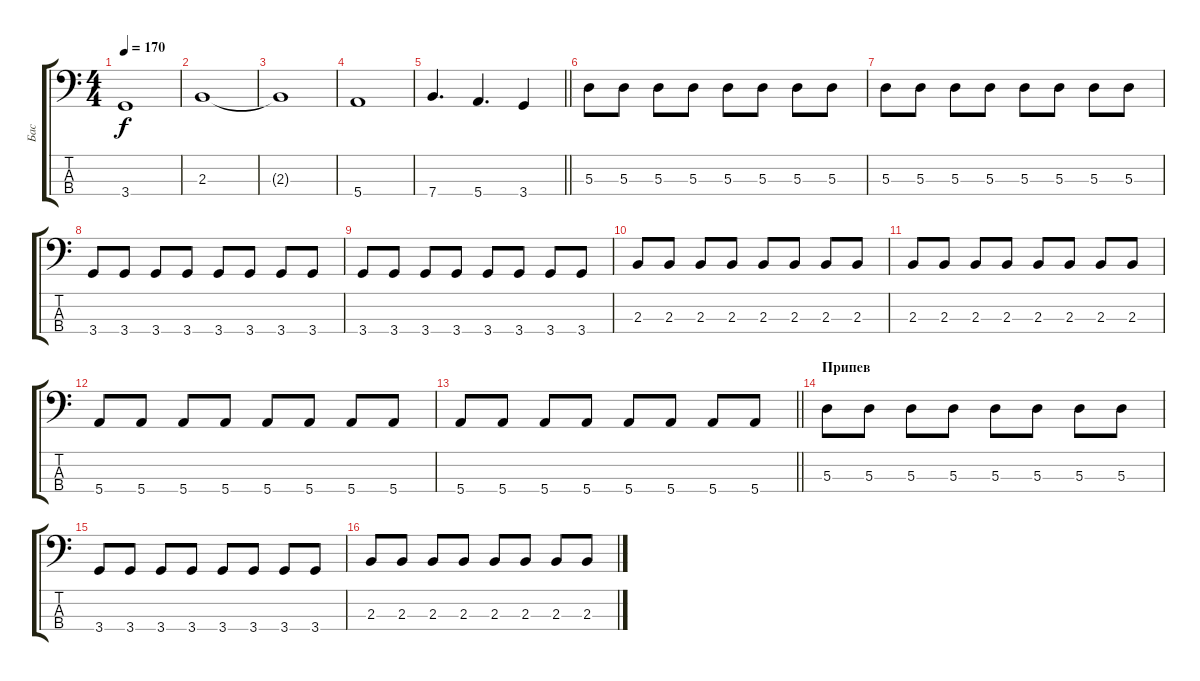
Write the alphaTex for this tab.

\track ("Бас" "Бас") {instrument electricbassfinger}
\staff {score tabs}
\tuning (G2 D2 A1 E1) {hide}
\ts (4 4)
\tempo 170
\clef f4
\ks c
3.4{t}.1{dy f} |
2.3.1 |
2.3{t}.1 |
5.4.1 |
\barLineRight lightlight
7.4.4{d} 5.4.4{d} 3.4.4 |
5.3.8 5.3.8 5.3.8 5.3.8 5.3.8 5.3.8 5.3.8 5.3.8 |
5.3.8 5.3.8 5.3.8 5.3.8 5.3.8 5.3.8 5.3.8 5.3.8 |
3.4.8 3.4.8 3.4.8 3.4.8 3.4.8 3.4.8 3.4.8 3.4.8 |
3.4.8 3.4.8 3.4.8 3.4.8 3.4.8 3.4.8 3.4.8 3.4.8 |
2.3.8 2.3.8 2.3.8 2.3.8 2.3.8 2.3.8 2.3.8 2.3.8 |
2.3.8 2.3.8 2.3.8 2.3.8 2.3.8 2.3.8 2.3.8 2.3.8 |
5.4.8 5.4.8 5.4.8 5.4.8 5.4.8 5.4.8 5.4.8 5.4.8 |
\barLineRight lightlight
5.4.8 5.4.8 5.4.8 5.4.8 5.4.8 5.4.8 5.4.8 5.4.8 |
\section ("" "Припев")
5.3.8 5.3.8 5.3.8 5.3.8 5.3.8 5.3.8 5.3.8 5.3.8 |
3.4.8 3.4.8 3.4.8 3.4.8 3.4.8 3.4.8 3.4.8 3.4.8 |
2.3.8 2.3.8 2.3.8 2.3.8 2.3.8 2.3.8 2.3.8 2.3.8
